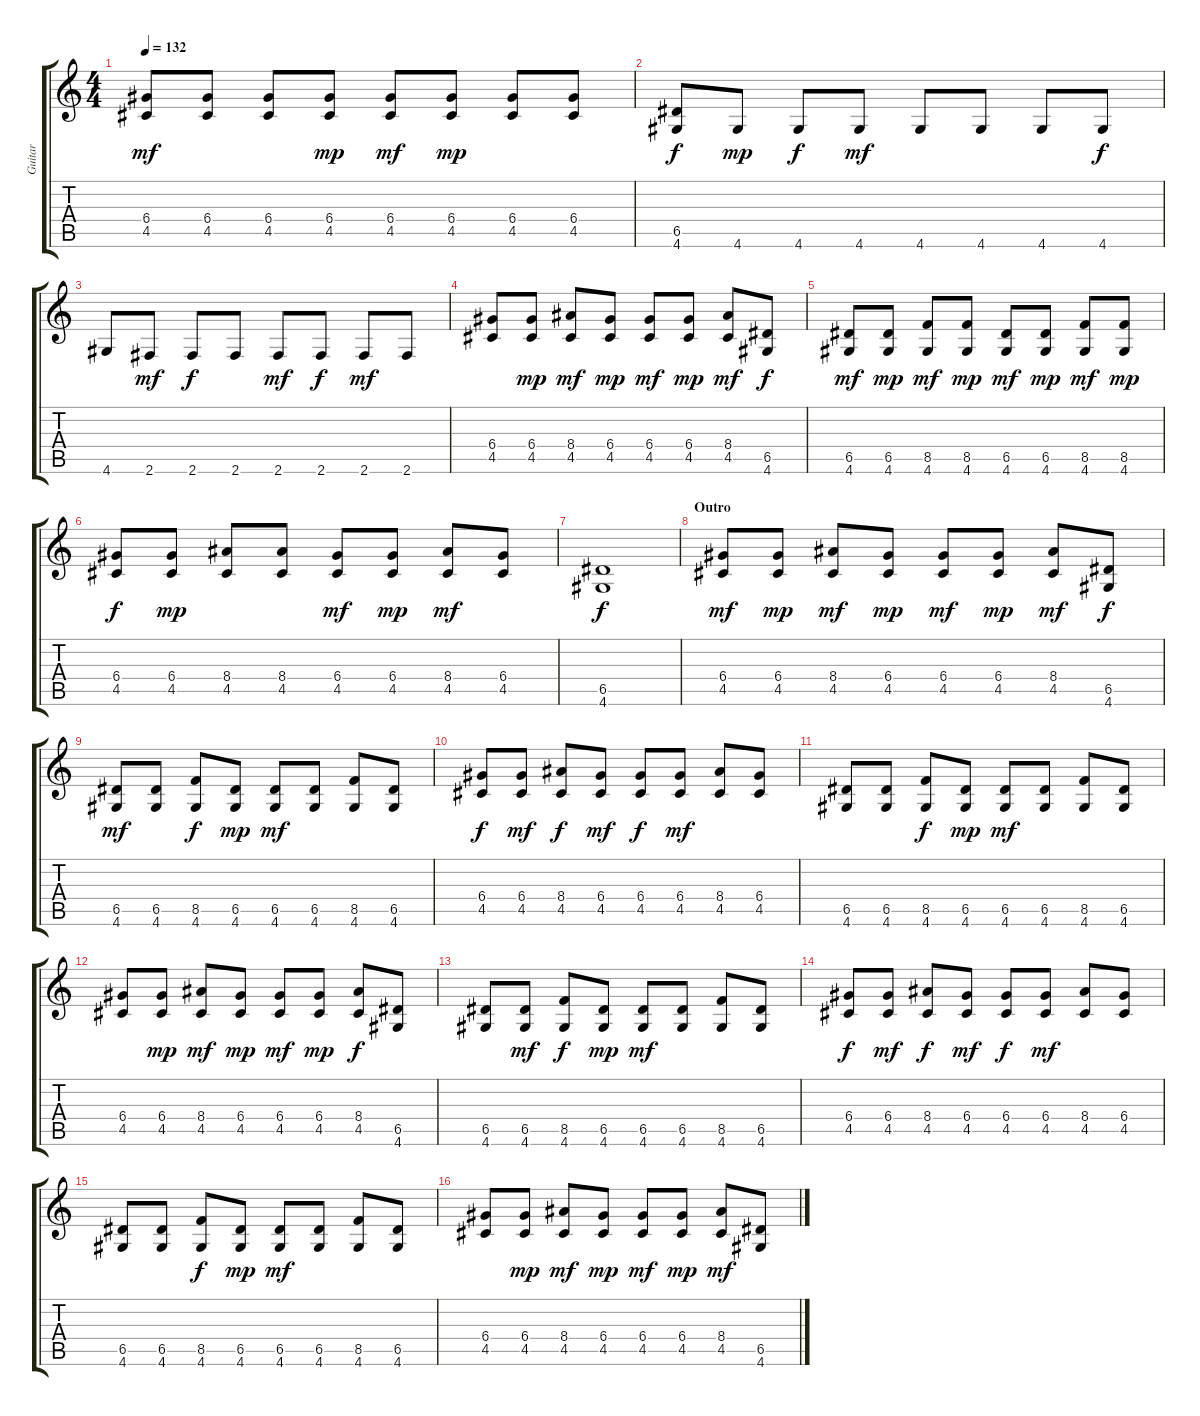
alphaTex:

\track ("Guitar" "Guitar") {instrument electricguitarclean}
\staff {score tabs}
\tuning (E4 B3 G3 D3 A2 E2) {hide}
\ts (4 4)
\tempo 132
\clef g2
\ks c
(6.4 4.5).8{dy mf} (6.4 4.5).8 (6.4 4.5).8 (6.4 4.5).8{dy mp} (6.4 4.5).8{dy mf} (6.4 4.5).8{dy mp} (6.4 4.5).8 (6.4 4.5).8 |
(6.5 4.6).8{dy f} 4.6.8{dy mp} 4.6.8{dy f} 4.6.8{dy mf} 4.6.8 4.6.8 4.6.8 4.6.8{dy f} |
4.6.8 2.6.8{dy mf} 2.6.8{dy f} 2.6.8 2.6.8{dy mf} 2.6.8{dy f} 2.6.8{dy mf} 2.6.8 |
\section ("" "")
(6.4 4.5).8 (6.4 4.5).8{dy mp} (8.4 4.5).8{dy mf} (6.4 4.5).8{dy mp} (6.4 4.5).8{dy mf} (6.4 4.5).8{dy mp} (8.4 4.5).8{dy mf} (6.5 4.6).8{dy f} |
(6.5 4.6).8{dy mf} (6.5 4.6).8{dy mp} (8.5 4.6).8{dy mf} (8.5 4.6).8{dy mp} (6.5 4.6).8{dy mf} (6.5 4.6).8{dy mp} (8.5 4.6).8{dy mf} (8.5 4.6).8{dy mp} |
(6.4 4.5).8{dy f} (6.4 4.5).8{dy mp} (8.4 4.5).8 (8.4 4.5).8 (6.4 4.5).8{dy mf} (6.4 4.5).8{dy mp} (8.4 4.5).8{dy mf} (6.4 4.5).8 |
(6.5 4.6).1{dy f} |
\section ("" "Outro")
(6.4 4.5).8{dy mf} (6.4 4.5).8{dy mp} (8.4 4.5).8{dy mf} (6.4 4.5).8{dy mp} (6.4 4.5).8{dy mf} (6.4 4.5).8{dy mp} (8.4 4.5).8{dy mf} (6.5 4.6).8{dy f} |
(6.5 4.6).8{dy mf} (6.5 4.6).8 (8.5 4.6).8{dy f} (6.5 4.6).8{dy mp} (6.5 4.6).8{dy mf} (6.5 4.6).8 (8.5 4.6).8 (6.5 4.6).8 |
(6.4 4.5).8{dy f} (6.4 4.5).8{dy mf} (8.4 4.5).8{dy f} (6.4 4.5).8{dy mf} (6.4 4.5).8{dy f} (6.4 4.5).8{dy mf} (8.4 4.5).8 (6.4 4.5).8 |
(6.5 4.6).8 (6.5 4.6).8 (8.5 4.6).8{dy f} (6.5 4.6).8{dy mp} (6.5 4.6).8{dy mf} (6.5 4.6).8 (8.5 4.6).8 (6.5 4.6).8 |
(6.4 4.5).8 (6.4 4.5).8{dy mp} (8.4 4.5).8{dy mf} (6.4 4.5).8{dy mp} (6.4 4.5).8{dy mf} (6.4 4.5).8{dy mp} (8.4 4.5).8{dy f} (6.5 4.6).8 |
(6.5 4.6).8 (6.5 4.6).8{dy mf} (8.5 4.6).8{dy f} (6.5 4.6).8{dy mp} (6.5 4.6).8{dy mf} (6.5 4.6).8 (8.5 4.6).8 (6.5 4.6).8 |
(6.4 4.5).8{dy f} (6.4 4.5).8{dy mf} (8.4 4.5).8{dy f} (6.4 4.5).8{dy mf} (6.4 4.5).8{dy f} (6.4 4.5).8{dy mf} (8.4 4.5).8 (6.4 4.5).8 |
(6.5 4.6).8 (6.5 4.6).8 (8.5 4.6).8{dy f} (6.5 4.6).8{dy mp} (6.5 4.6).8{dy mf} (6.5 4.6).8 (8.5 4.6).8 (6.5 4.6).8 |
(6.4 4.5).8 (6.4 4.5).8{dy mp} (8.4 4.5).8{dy mf} (6.4 4.5).8{dy mp} (6.4 4.5).8{dy mf} (6.4 4.5).8{dy mp} (8.4 4.5).8{dy mf} (6.5 4.6).8
